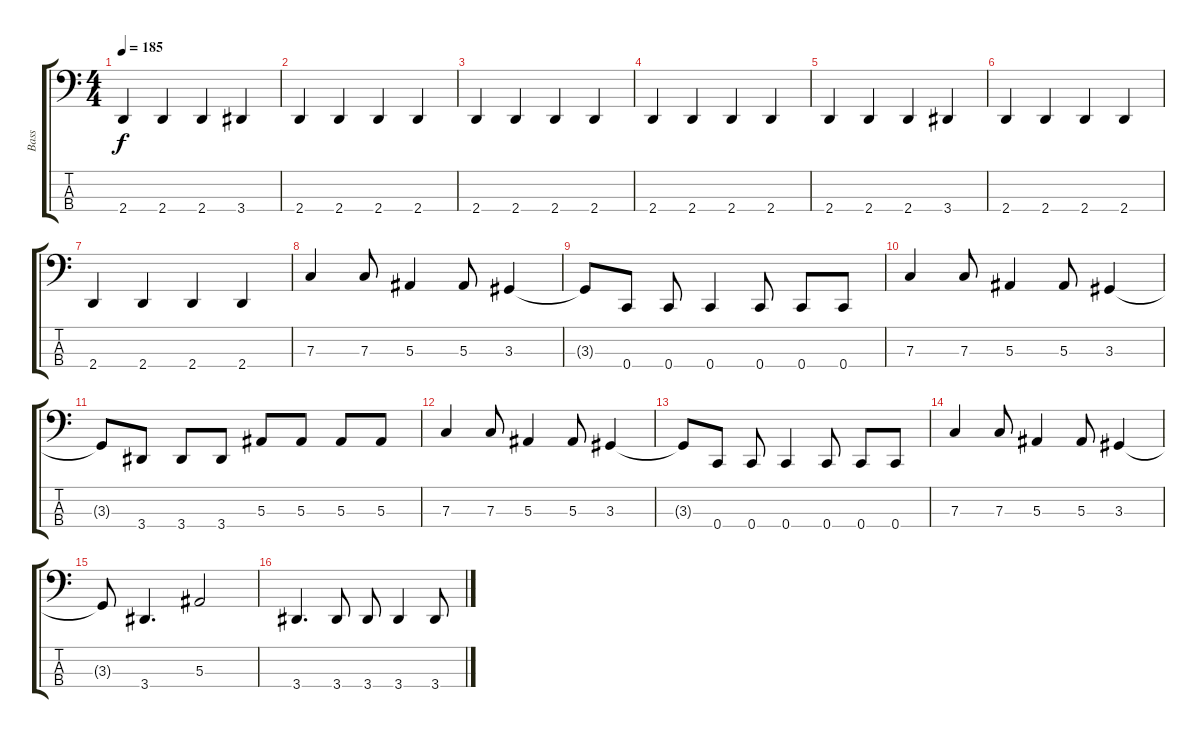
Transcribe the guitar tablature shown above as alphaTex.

\track ("Bass" "Bass") {instrument electricbasspick}
\staff {score tabs}
\tuning (Eb2 Bb1 F1 C1) {hide}
\ts (4 4)
\tempo 185
\clef f4
\ks c
2.4.4{dy f} 2.4.4 2.4.4 3.4.4 |
2.4.4 2.4.4 2.4.4 2.4.4 |
2.4.4 2.4.4 2.4.4 2.4.4 |
2.4.4 2.4.4 2.4.4 2.4.4 |
2.4.4 2.4.4 2.4.4 3.4.4 |
2.4.4 2.4.4 2.4.4 2.4.4 |
2.4.4 2.4.4 2.4.4 2.4.4 |
7.3.4 7.3.8 5.3.4 5.3.8 3.3.4 |
3.3{t}.8 0.4.8 0.4.8 0.4.4 0.4.8 0.4.8 0.4.8 |
7.3.4 7.3.8 5.3.4 5.3.8 3.3.4 |
3.3{t}.8 3.4.8 3.4.8 3.4.8 5.3.8 5.3.8 5.3.8 5.3.8 |
7.3.4 7.3.8 5.3.4 5.3.8 3.3.4 |
3.3{t}.8 0.4.8 0.4.8 0.4.4 0.4.8 0.4.8 0.4.8 |
7.3.4 7.3.8 5.3.4 5.3.8 3.3.4 |
3.3{t}.8 3.4.4{d} 5.3.2 |
3.4.4{d} 3.4.8 3.4.8 3.4.4 3.4.8
